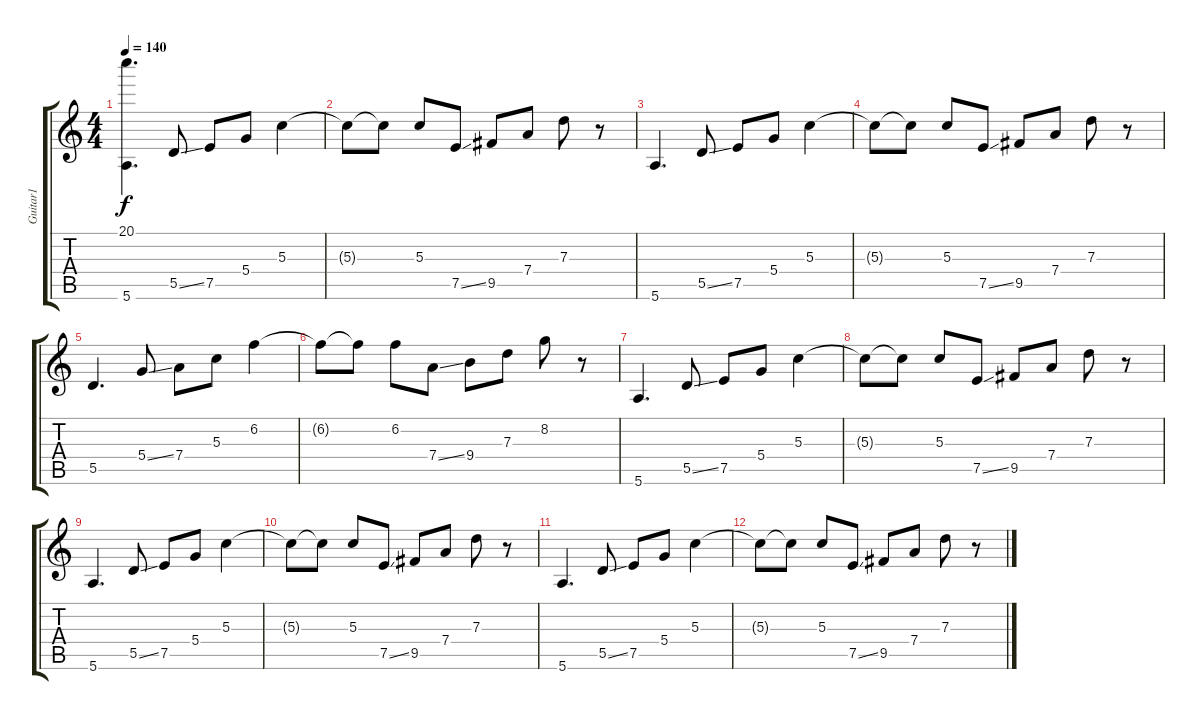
\track ("Guitar1" "Guitar1") {instrument electricguitarclean}
\staff {score tabs}
\tuning (E4 B3 G3 D3 A2 E2) {hide}
\ts (4 4)
\tempo 140
\clef g2
\ks c
(20.1{t} 5.6).4{d dy f instrument electricguitarclean} 5.5{ss}.8 7.5.8 5.4.8 5.3.4 |
5.3{t}.8 5.3{t}.8 5.3.8 7.5{ss}.8 9.5.8 7.4.8 7.3.8 r.8 |
5.6.4{d} 5.5{ss}.8 7.5.8 5.4.8 5.3.4 |
5.3{t}.8 5.3{t}.8 5.3.8 7.5{ss}.8 9.5.8 7.4.8 7.3.8 r.8 |
5.5.4{d} 5.4{ss}.8 7.4.8 5.3.8 6.2.4 |
6.2{t}.8 6.2{t}.8 6.2.8 7.4{ss}.8 9.4.8 7.3.8 8.2.8 r.8 |
5.6.4{d} 5.5{ss}.8 7.5.8 5.4.8 5.3.4 |
5.3{t}.8 5.3{t}.8 5.3.8 7.5{ss}.8 9.5.8 7.4.8 7.3.8 r.8 |
5.6.4{d} 5.5{ss}.8 7.5.8 5.4.8 5.3.4 |
5.3{t}.8 5.3{t}.8 5.3.8 7.5{ss}.8 9.5.8 7.4.8 7.3.8 r.8 |
5.6.4{d} 5.5{ss}.8 7.5.8 5.4.8 5.3.4 |
5.3{t}.8 5.3{t}.8 5.3.8 7.5{ss}.8 9.5.8 7.4.8 7.3.8 r.8
